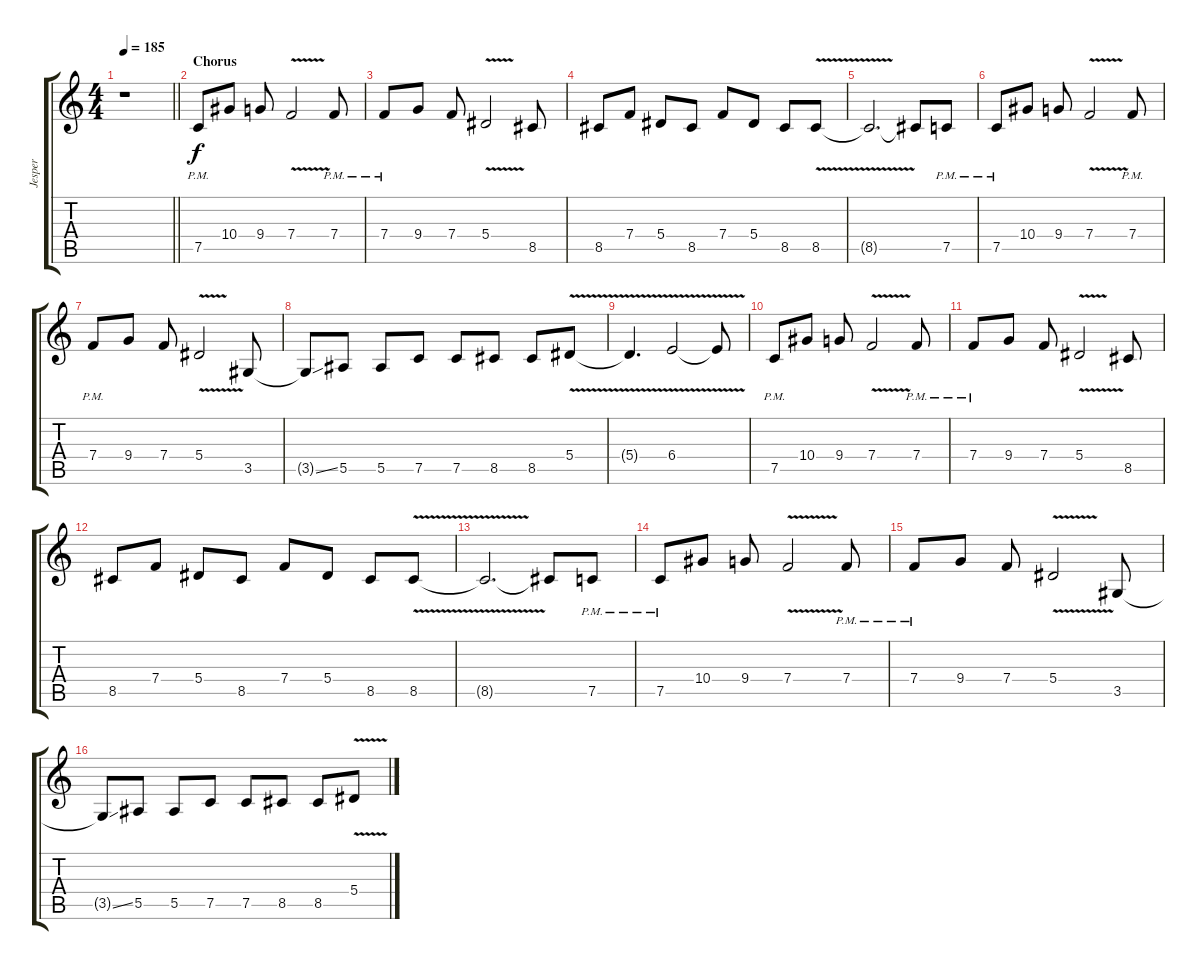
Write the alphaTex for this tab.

\track ("Jesper" "Jesper") {instrument distortionguitar}
\staff {score tabs}
\tuning (C4 G3 Eb3 Bb2 F2 C2) {hide}
\ts (4 4)
\tempo 185
\clef g2
\barLineRight lightlight
\ks c
r.1{dy ff} |
\section ("" "Chorus")
7.5{pm}.8{dy f} 10.4.8 9.4.8 7.4{v}.2 7.4{pm}.8 |
7.4{pm}.8 9.4.8 7.4.8 5.4{v}.2 8.5.8 |
8.5.8 7.4.8 5.4.8 8.5.8 7.4.8 5.4.8 8.5.8 8.5{v}.8 |
8.5{t}.2{d} 8.5{t}.8 7.5{pm}.8 |
7.5{pm}.8 10.4.8 9.4.8 7.4{v}.2 7.4{pm}.8 |
7.4{pm}.8 9.4.8 7.4.8 5.4{v}.2 3.5.8 |
3.5{ss t}.8 5.5.8 5.5.8 7.5.8 7.5.8 8.5.8 8.5.8 5.4{v}.8 |
5.4{t}.4{d} 6.4{v}.2 6.4{t}.8 |
7.5{pm}.8 10.4.8 9.4.8 7.4{v}.2 7.4{pm}.8 |
7.4{pm}.8 9.4.8 7.4.8 5.4{v}.2 8.5.8 |
8.5.8 7.4.8 5.4.8 8.5.8 7.4.8 5.4.8 8.5.8 8.5{v}.8 |
8.5{t}.2{d} 8.5{t}.8 7.5{pm}.8 |
7.5{pm}.8 10.4.8 9.4.8 7.4{v}.2 7.4{pm}.8 |
7.4{pm}.8 9.4.8 7.4.8 5.4{v}.2 3.5.8 |
3.5{ss t}.8 5.5.8 5.5.8 7.5.8 7.5.8 8.5.8 8.5.8 5.4{v}.8
